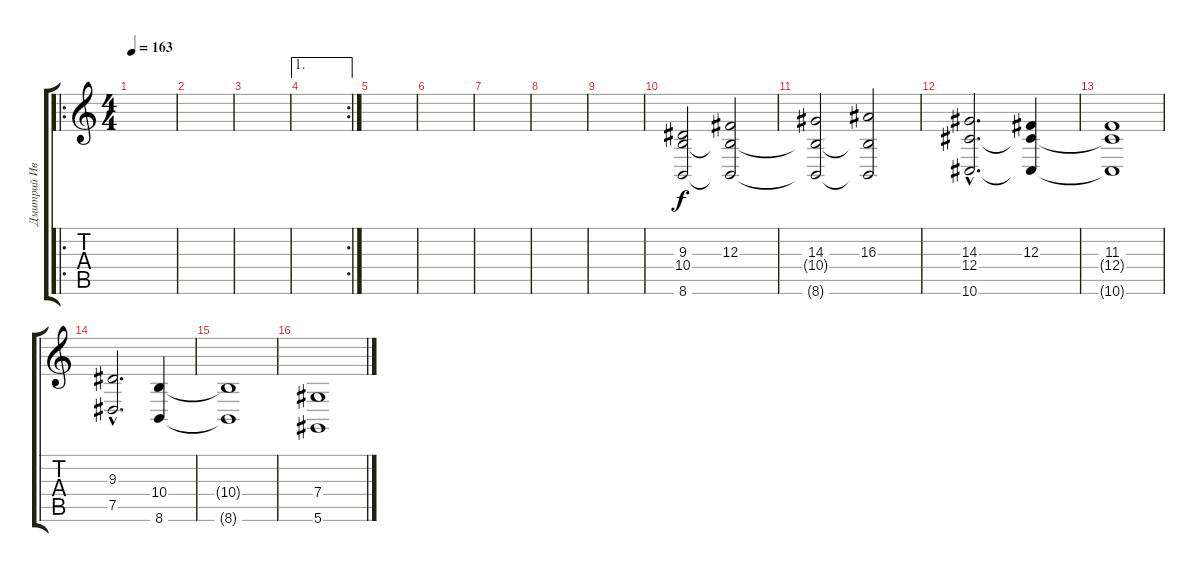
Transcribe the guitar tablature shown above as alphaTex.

\track ("Дмитрий Иванов" "Дмитрий Ив") {instrument choiraahs}
\staff {score tabs}
\tuning (Eb4 Bb3 Gb3 Db3 Ab2 Eb2) {hide}
\ro
\ts (4 4)
\tempo 163
\clef g2
\ks c
|
|
|
\ae 1
\rc 2
|
|
|
|
|
|
(9.3 10.4 8.6).2 (12.3 10.4{t} 8.6{t}).2 |
(14.3 10.4{t} 8.6{t}).2 (16.3 10.4{t} 8.6{t}).2 |
(14.3{hac} 12.4{hac} 10.6{hac}).2{d} (12.3 12.4{t} 10.6{t}).4 |
(11.3 12.4{t} 10.6{t}).1 |
(9.3{hac} 7.5{hac}).2{d} (10.4 8.6).4 |
(10.4{t} 8.6{t}).1 |
(7.4 5.6).1
